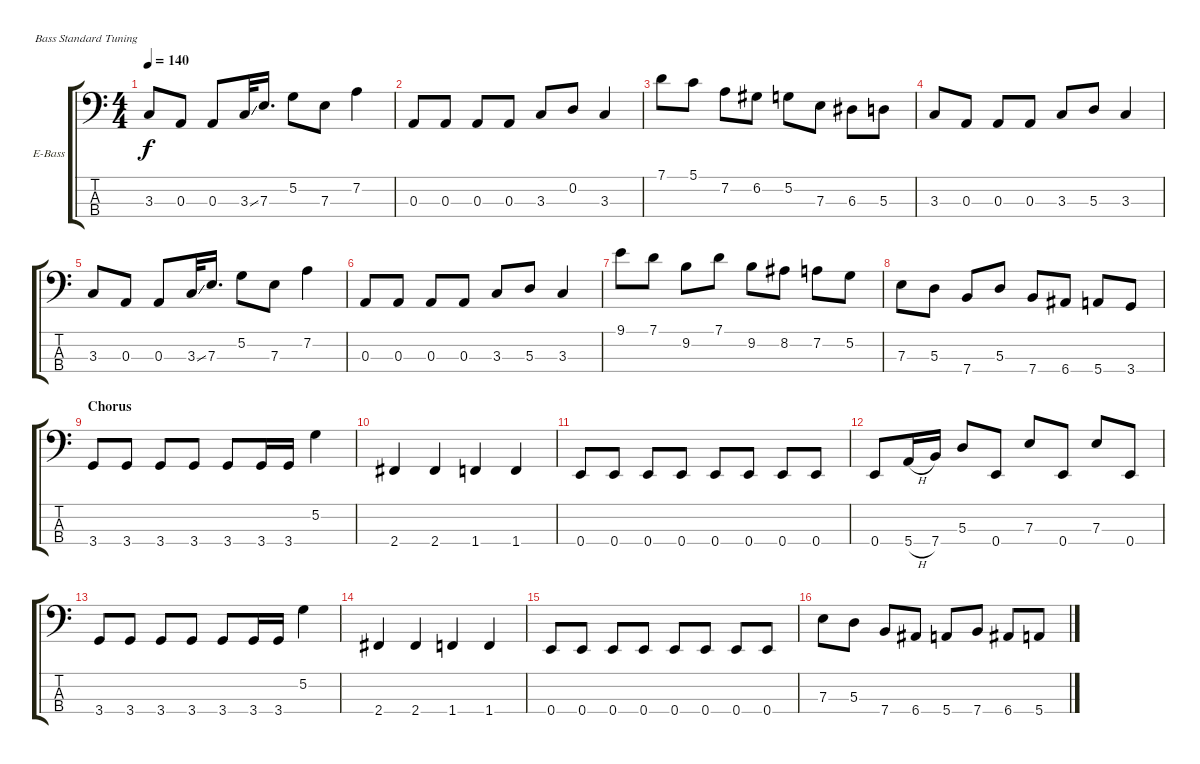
\defaultSystemsLayout 4
\bracketExtendMode groupsimilarinstruments
\firstSystemTrackNameOrientation horizontal
\otherSystemsTrackNameOrientation horizontal
\track ("Bass Guitar" "E-Bass") {instrument electricbasspick}
\staff {score tabs}
\tuning (G2 D2 A1 E1)
\ts (4 4)
\tempo 140
\clef f4
\scale
0.333333
\ks c
3.3.8{dy f} 0.3.8 0.3.8 3.3{ss}.32 7.3.16{d} 5.2.8 7.3.8 7.2.4 |
\scale
0.333333 0.3.8 0.3.8 0.3.8 0.3.8 3.3.8 0.2.8 3.3.4 |
\scale
0.333333 7.1.8 5.1.8 7.2.8 6.2.8 5.2.8 7.3.8 6.3.8 5.3.8 |
\scale
0.333333 3.3.8 0.3.8 0.3.8 0.3.8 3.3.8 5.3.8 3.3.4 |
\scale
0.333333 3.3.8 0.3.8 0.3.8 3.3{ss}.32 7.3.16{d} 5.2.8 7.3.8 7.2.4 |
\scale
0.333333 0.3.8 0.3.8 0.3.8 0.3.8 3.3.8 5.3.8 3.3.4 |
\scale
0.333333 9.1.8 7.1.8 9.2.8 7.1.8 9.2.8 8.2.8 7.2.8 5.2.8 |
\scale
0.333333 7.3.8 5.3.8 7.4.8 5.3.8 7.4.8 6.4.8 5.4.8 3.4.8 |
\section ("" "Chorus")
\scale
0.333333 3.4.8 3.4.8 3.4.8 3.4.8 3.4.8 3.4.16 3.4.16 5.2.4 |
\scale
0.333333 2.4.4 2.4.4 1.4.4 1.4.4 |
\scale
0.333333 0.4.8 0.4.8 0.4.8 0.4.8 0.4.8 0.4.8 0.4.8 0.4.8 |
\scale
0.333333 0.4.8 5.4{h}.16 7.4.16 5.3.8 0.4.8 7.3.8 0.4.8 7.3.8 0.4.8 |
\scale
0.333333 3.4.8 3.4.8 3.4.8 3.4.8 3.4.8 3.4.16 3.4.16 5.2.4 |
\scale
0.333333 2.4.4 2.4.4 1.4.4 1.4.4 |
\scale
0.333333 0.4.8 0.4.8 0.4.8 0.4.8 0.4.8 0.4.8 0.4.8 0.4.8 |
\scale
0.333333 7.3.8 5.3.8 7.4.8 6.4.8 5.4.8 7.4.8 6.4.8 5.4.8
